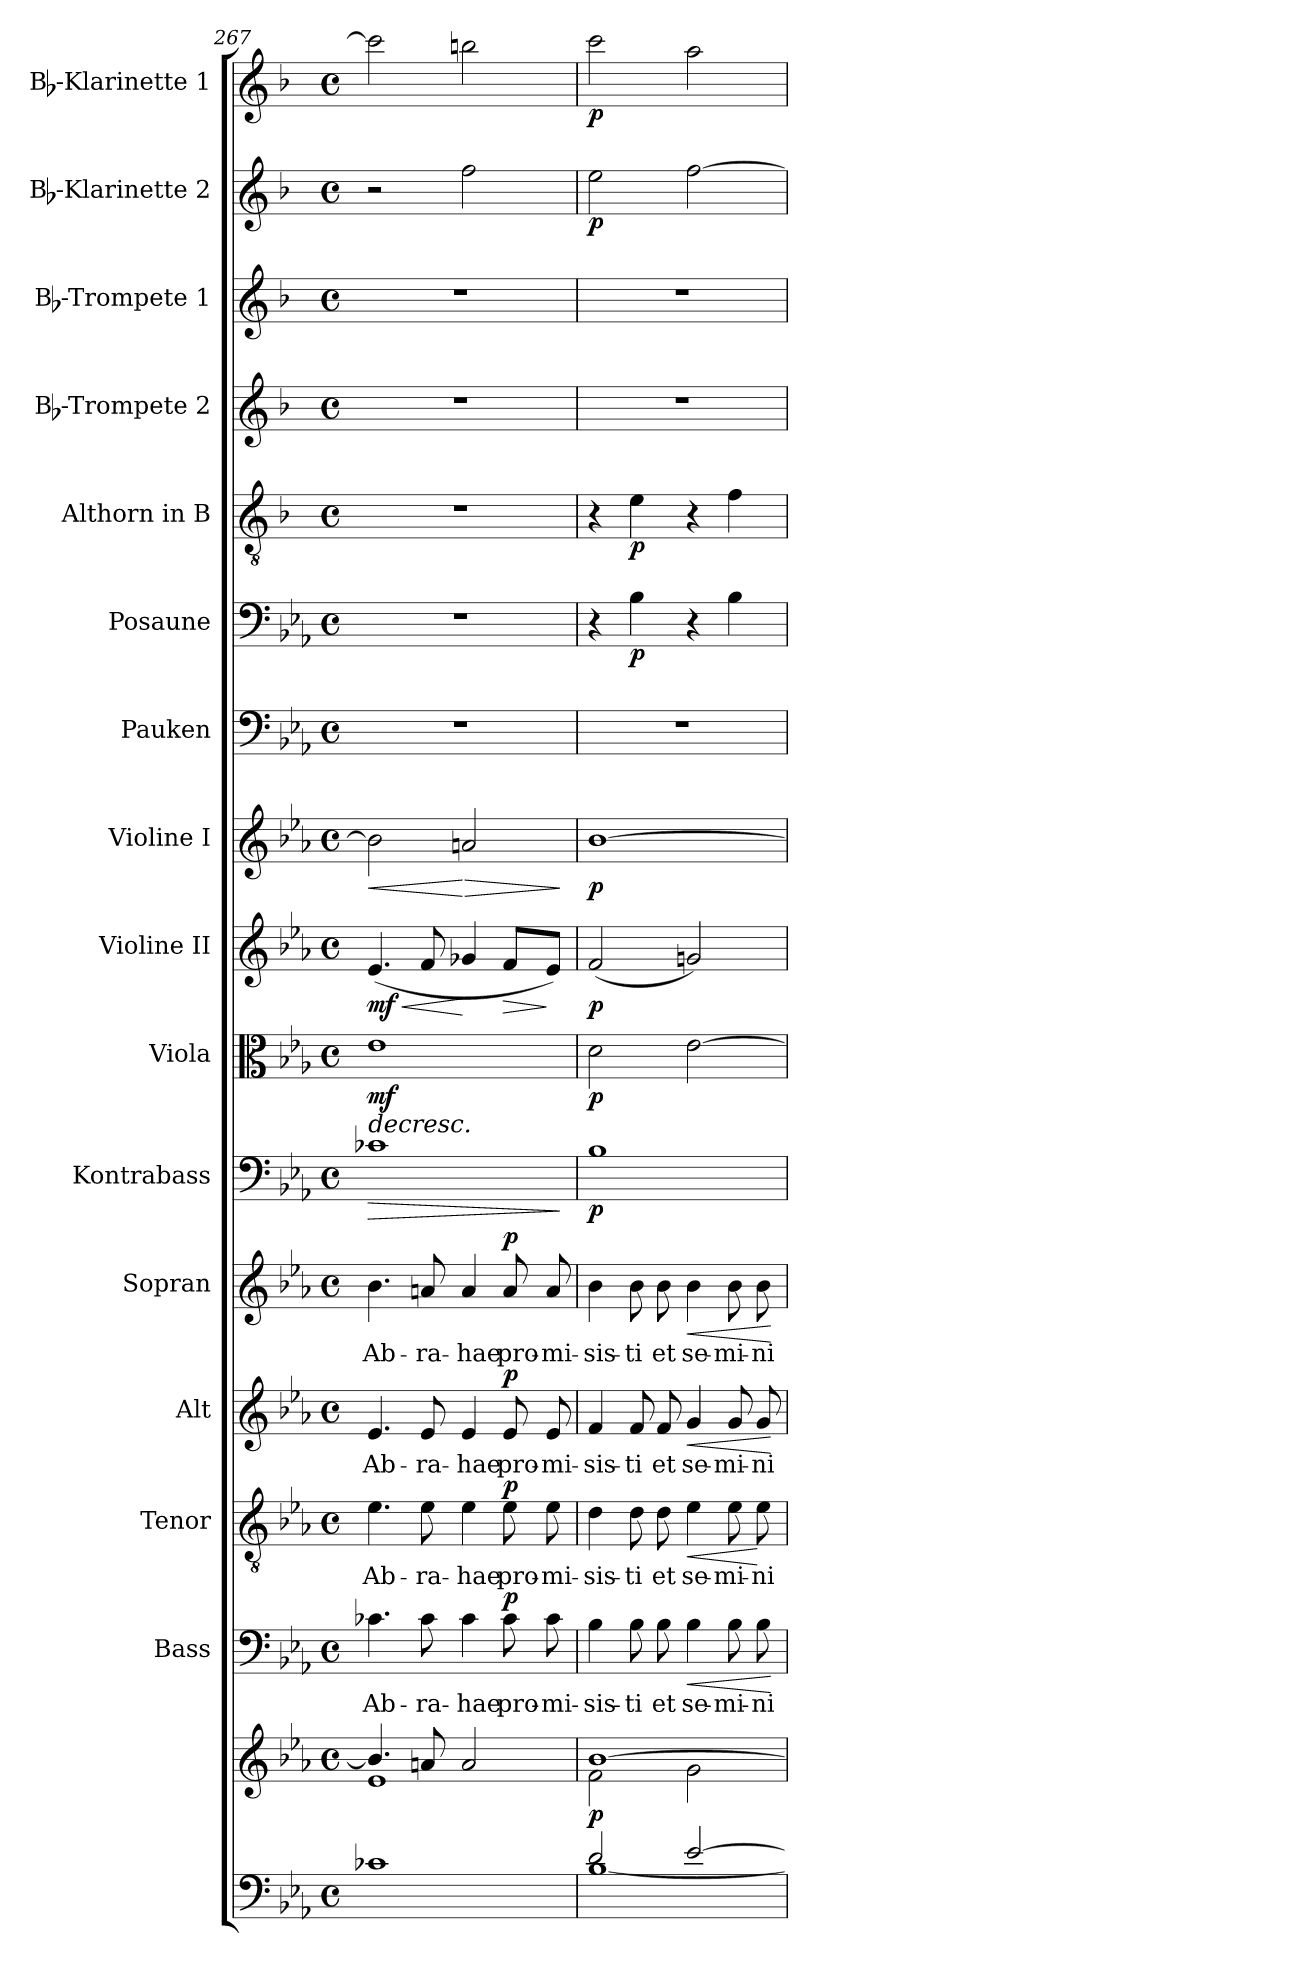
**kern	**kern	**dynam	**kern	**text	**dynam	**kern	**text	**dynam	**kern	**text	**dynam	**kern	**text	**dynam	**kern	**dynam	**kern	**dynam	**kern	**dynam	**kern	**dynam	**kern	**kern	**dynam	**kern	**dynam	**kern	**kern	**kern	**dynam	**kern	**dynam
*part16	*part16	*part16	*part15	*part15	*part15	*part14	*part14	*part14	*part13	*part13	*part13	*part12	*part12	*part12	*part11	*part11	*part10	*part10	*part9	*part9	*part8	*part8	*part7	*part6	*part6	*part5	*part5	*part4	*part3	*part2	*part2	*part1	*part1
*staff17	*staff16	*staff16/17	*staff15	*staff15	*staff15	*staff14	*staff14	*staff14	*staff13	*staff13	*staff13	*staff12	*staff12	*staff12	*staff11	*staff11	*staff10	*staff10	*staff9	*staff9	*staff8	*staff8	*staff7	*staff6	*staff6	*staff5	*staff5	*staff4	*staff3	*staff2	*staff2	*staff1	*staff1
*	*	*	*I"Bass	*	*	*I"Tenor	*	*	*I"Alt	*	*	*I"Sopran	*	*	*I"Kontrabass	*	*I"Viola	*	*I"Violine II	*	*I"Violine I	*	*I"Pauken	*I"Posaune	*	*I"Althorn in B	*	*I"Bb-Trompete 2	*I"Bb-Trompete 1	*I"Bb-Klarinette 2	*	*I"Bb-Klarinette 1	*
*	*	*	*I'B.	*	*	*I'T.	*	*	*I'A.	*	*	*I'S.	*	*	*I'Kb.	*	*I'Vla.	*	*I'Vl. II	*	*I'Vl. I	*	*I'Pk.	*I'Pos.	*	*	*	*I'Bb Trp. 2	*I'Bb Trp. 1	*I'Bb Kl. 2	*	*I'Bb Kl. 1	*
*clefF4	*clefG2	*	*clefF4	*	*	*clefGv2	*	*	*clefG2	*	*	*clefG2	*	*	*clefF4	*	*clefC3	*	*clefG2	*	*clefG2	*	*clefF4	*clefF4	*	*clefGv2	*	*clefG2	*clefG2	*clefG2	*	*clefG2	*
*	*	*	*	*	*	*	*	*	*	*	*	*	*	*	*ITrd7c12	*	*	*	*	*	*	*	*	*	*	*ITrd1c2	*	*ITrd1c2	*ITrd1c2	*ITrd1c2	*	*ITrd1c2	*
*k[b-e-a-]	*k[b-e-a-]	*	*k[b-e-a-]	*	*	*k[b-e-a-]	*	*	*k[b-e-a-]	*	*	*k[b-e-a-]	*	*	*k[b-e-a-]	*	*k[b-e-a-]	*	*k[b-e-a-]	*	*k[b-e-a-]	*	*k[b-e-a-]	*k[b-e-a-]	*	*k[b-e-a-]	*	*k[b-e-a-]	*k[b-e-a-]	*k[b-e-a-]	*	*k[b-e-a-]	*
*E-:	*E-:	*	*E-:	*	*	*E-:	*	*	*E-:	*	*	*E-:	*	*	*E-:	*	*E-:	*	*E-:	*	*E-:	*	*E-:	*E-:	*	*E-:	*	*E-:	*E-:	*E-:	*	*E-:	*
*M4/4	*M4/4	*	*M4/4	*	*	*M4/4	*	*	*M4/4	*	*	*M4/4	*	*	*M4/4	*	*M4/4	*	*M4/4	*	*M4/4	*	*M4/4	*M4/4	*	*M4/4	*	*M4/4	*M4/4	*M4/4	*	*M4/4	*
*met(c)	*met(c)	*	*met(c)	*	*	*met(c)	*	*	*met(c)	*	*	*met(c)	*	*	*met(c)	*	*met(c)	*	*met(c)	*	*met(c)	*	*met(c)	*met(c)	*	*met(c)	*	*met(c)	*met(c)	*met(c)	*	*met(c)	*
=267	=267	=267	=267	=267	=267	=267	=267	=267	=267	=267	=267	=267	=267	=267	=267	=267	=267	=267	=267	=267	=267	=267	=267	=267	=267	=267	=267	=267	=267	=267	=267	=267	=267
*	*^	*	*	*	*	*	*	*	*	*	*	*	*	*	*	*	*	*	*	*	*	*	*	*	*	*	*	*	*	*	*	*	*
!	!	!	!	!	!LO:LY:b	!	!	!LO:LY:b	!	!	!LO:LY:b	!	!	!LO:LY:b	!	!	!LO:HP:b	!	!LO:HP:b	!	!LO:HP:b	!	!LO:HP:b	!	!	!	!	!	!	!	!	!	!	!
!	!	!	!	!	!	!	!	!	!	!	!	!	!	!	!	!	!	!	!LO:DY:n=1:b	!	!LO:DY:n=1:b	!	!	!	!	!	!	!	!	!	!	!	!	!
1c-X	4.b-/]	1e-	.	4.c-X\	Ab-	.	4.e-\	Ab-	.	4.e-/	Ab-	.	4.b-\	Ab-	.	1C-X	>	1e-	> mf	(<4.e-/	< mf	2b-\]	<	1r	1r	.	1r	.	1r	1r	2r	.	2bb-\]	.
!	!	!	!	!	!LO:LY:b	!	!	!LO:LY:b	!	!	!LO:LY:b	!	!	!LO:LY:b	!	!	!	!	!	!	!	!	!	!	!	!	!	!	!	!	!	!	!	!
.	8an/	.	.	8c-\	-ra-	.	8e-\	-ra-	.	8e-/	-ra-	.	8an/	-ra-	.	.	.	.	.	8f/	.	.	.	.	.	.	.	.	.	.	.	.	.	.
!	!	!	!	!	!LO:LY:b	!	!	!LO:LY:b	!	!	!LO:LY:b	!	!	!LO:LY:b	!	!	!	!	!	!	!	!	!LO:HP:n=1:b	!	!	!	!	!	!	!	!	!	!	!
.	2a/	.	.	4c-\	-hae	.	4e-\	-hae	.	4e-/	-hae	.	4a/	-hae	.	.	.	.	.	4g-X/	[	2an/	[ >	.	.	.	.	.	.	.	2ee-\	.	2aan\	.
!	!	!	!	!	!LO:LY:b	!LO:DY:a	!	!LO:LY:b	!LO:DY:a	!	!LO:LY:b	!LO:DY:a	!	!LO:LY:b	!LO:DY:a	!	!	!	!	!	!LO:HP:b	!	!	!	!	!	!	!	!	!	!	!	!	!
.	.	.	.	8c-\	pro-	p	8e-\	pro-	p	8e-/	pro-	p	8a/	pro-	p	.	.	.	.	8f/L	>	.	.	.	.	.	.	.	.	.	.	.	.	.
!	!	!	!	!	!LO:LY:b	!	!	!LO:LY:b	!	!	!LO:LY:b	!	!	!LO:LY:b	!	!	!	!	!	!	!	!	!	!	!	!	!	!	!	!	!	!	!	!
.	.	.	.	8c-\	-mi-	.	8e-\	-mi-	.	8e-/	-mi-	.	8a/	-mi-	.	.	.	.	.	8e-/J)	]	.	.	.	.	.	.	.	.	.	.	.	.	.
*	*v	*v	*	*	*	*	*	*	*	*	*	*	*	*	*	*	*	*	*	*	*	*	*	*	*	*	*	*	*	*	*	*	*	*
.	.	.	.	.	.	.	.	.	.	.	.	.	.	.	.	]	.	.	.	.	.	]	.	.	.	.	.	.	.	.	.	.	.
=268	=268	=268	=268	=268	=268	=268	=268	=268	=268	=268	=268	=268	=268	=268	=268	=268	=268	=268	=268	=268	=268	=268	=268	=268	=268	=268	=268	=268	=268	=268	=268	=268	=268
*^	*^	*	*	*	*	*	*	*	*	*	*	*	*	*	*	*	*	*	*	*	*	*	*	*	*	*	*	*	*	*	*	*	*
!	!	!	!	!LO:DY:b	!	!LO:LY:b	!	!	!LO:LY:b	!	!	!LO:LY:b	!	!	!LO:LY:b	!	!	!LO:DY:b	!	!LO:DY:b	!	!LO:DY:b	!	!LO:DY:b	!	!	!	!	!	!	!	!	!LO:DY:b	!	!LO:DY:b
2d/	[<1B-	[>1b-	2f\	p	4B-\	-sis-	.	4d\	-sis-	.	4f/	-sis-	.	4b-\	-sis-	.	1BB-	p	2d\	p	(<2f/	p	[1b-	p	1r	4r	.	4r	.	1r	1r	2dd\	p	2bb-\	p
!	!	!	!	!	!	!LO:LY:b	!	!	!LO:LY:b	!	!	!LO:LY:b	!	!	!LO:LY:b	!	!	!	!	!	!	!	!	!	!	!	!LO:DY:b	!	!LO:DY:b	!	!	!	!	!	!
.	.	.	.	.	8B-\	-ti	.	8d\	-ti	.	8f/	-ti	.	8b-\	-ti	.	.	.	.	.	.	.	.	.	.	4B-\	p	4d\	p	.	.	.	.	.	.
!	!	!	!	!	!	!LO:LY:b	!	!	!LO:LY:b	!	!	!LO:LY:b	!	!	!LO:LY:b	!	!	!	!	!	!	!	!	!	!	!	!	!	!	!	!	!	!	!	!
.	.	.	.	.	8B-\	et	.	8d\	et	.	8f/	et	.	8b-\	et	.	.	.	.	.	.	.	.	.	.	.	.	.	.	.	.	.	.	.	.
!	!	!	!	!	!	!LO:LY:b	!LO:HP:b	!	!LO:LY:b	!LO:HP:b	!	!LO:LY:b	!LO:HP:b	!	!LO:LY:b	!LO:HP:b	!	!	!	!	!	!	!	!	!	!	!	!	!	!	!	!	!	!	!
[>2e-/	.	.	2g\	.	4B-\	se-	<	4e-\	se-	<	4g/	se-	<	4b-\	se-	<	.	.	[2e-\	]	2gn/)	.	.	.	.	4r	.	4r	.	.	.	[2ee-\	.	2gg\	.
!	!	!	!	!	!	!LO:LY:b	!	!	!LO:LY:b	!	!	!LO:LY:b	!	!	!LO:LY:b	!	!	!	!	!	!	!	!	!	!	!	!	!	!	!	!	!	!	!	!
.	.	.	.	.	8B-\	-mi-	.	8e-\	-mi-	.	8g/	-mi-	.	8b-\	-mi-	.	.	.	.	.	.	.	.	.	.	4B-\	.	4e-\	.	.	.	.	.	.	.
!	!	!	!	!	!	!LO:LY:b	!	!	!LO:LY:b	!	!	!LO:LY:b	!	!	!LO:LY:b	!	!	!	!	!	!	!	!	!	!	!	!	!	!	!	!	!	!	!	!
.	.	.	.	.	8B-\	-ni	.	8e-\	-ni	[	8g/	-ni	.	8b-\	-ni	.	.	.	.	.	.	.	.	.	.	.	.	.	.	.	.	.	.	.	.
*v	*v	*	*	*	*	*	*	*	*	*	*	*	*	*	*	*	*	*	*	*	*	*	*	*	*	*	*	*	*	*	*	*	*	*	*
*	*v	*v	*	*	*	*	*	*	*	*	*	*	*	*	*	*	*	*	*	*	*	*	*	*	*	*	*	*	*	*	*	*	*	*
.	.	.	.	.	[	.	.	.	.	.	[	.	.	[	.	.	.	.	.	.	.	.	.	.	.	.	.	.	.	.	.	.	.
=	=	=	=	=	=	=	=	=	=	=	=	=	=	=	=	=	=	=	=	=	=	=	=	=	=	=	=	=	=	=	=	=	=
*-	*-	*-	*-	*-	*-	*-	*-	*-	*-	*-	*-	*-	*-	*-	*-	*-	*-	*-	*-	*-	*-	*-	*-	*-	*-	*-	*-	*-	*-	*-	*-	*-	*-
